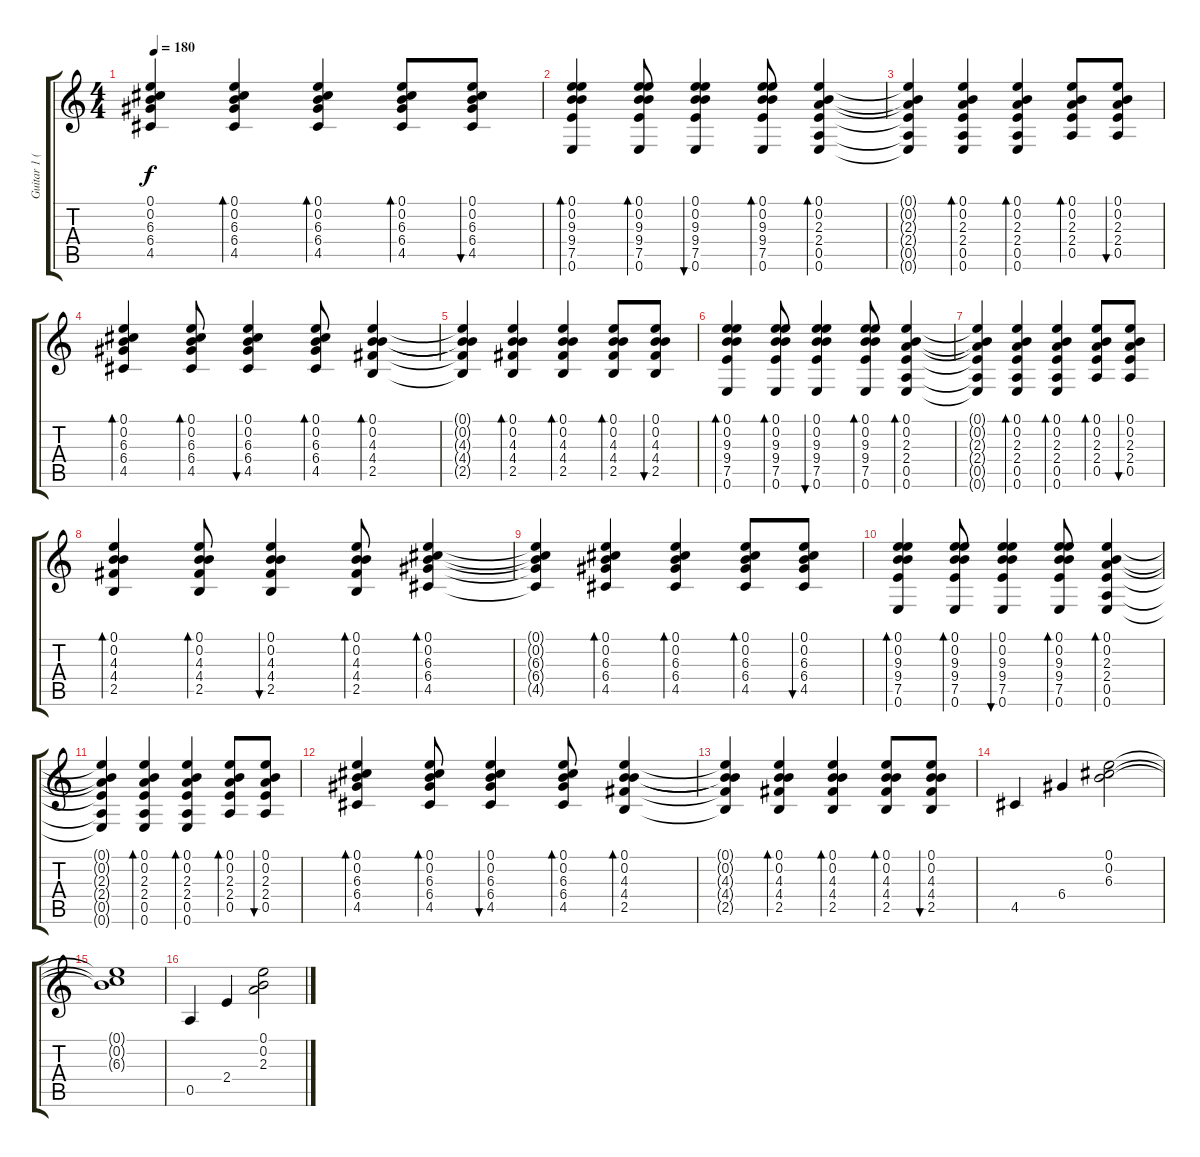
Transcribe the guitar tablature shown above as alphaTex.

\track ("Guitar 1 (Matt)" "Guitar 1 (") {instrument acousticguitarsteel}
\staff {score tabs}
\tuning (E4 B3 G3 D3 A2 E2) {hide}
\ts (4 4)
\tempo 180
\clef g2
\ks c
(0.1{t} 0.2{t} 6.3{t} 6.4{t} 4.5{t}).4{dy f} (0.1 0.2 6.3 6.4 4.5).4{bd 120} (0.1 0.2 6.3 6.4 4.5).4{bd 120} (0.1 0.2 6.3 6.4 4.5).8{bd 120} (0.1 0.2 6.3 6.4 4.5).8{bu 120} |
(0.1 0.2 9.3 9.4 7.5 0.6).4{bd 120} (0.1 0.2 9.3 9.4 7.5 0.6).8{bd 120} (0.1 0.2 9.3 9.4 7.5 0.6).4{bu 120} (0.1 0.2 9.3 9.4 7.5 0.6).8{bd 120} (0.1 0.2 2.3 2.4 0.5 0.6).4{bd 120} |
(0.1{t} 0.2{t} 2.3{t} 2.4{t} 0.5{t} 0.6{t}).4 (0.1 0.2 2.3 2.4 0.5 0.6).4{bd 120} (0.1 0.2 2.3 2.4 0.5 0.6).4{bd 120} (0.1 0.2 2.3 2.4 0.5).8{bd 120} (0.1 0.2 2.3 2.4 0.5).8{bu 120} |
(0.1 0.2 6.3 6.4 4.5).4{bd 120} (0.1 0.2 6.3 6.4 4.5).8{bd 120} (0.1 0.2 6.3 6.4 4.5).4{bu 120} (0.1 0.2 6.3 6.4 4.5).8{bd 120} (0.1 0.2 4.3 4.4 2.5).4{bd 120} |
(0.1{t} 0.2{t} 4.3{t} 4.4{t} 2.5{t}).4 (0.1 0.2 4.3 4.4 2.5).4{bd 120} (0.1 0.2 4.3 4.4 2.5).4{bd 120} (0.1 0.2 4.3 4.4 2.5).8{bd 120} (0.1 0.2 4.3 4.4 2.5).8{bu 120} |
(0.1 0.2 9.3 9.4 7.5 0.6).4{bd 120} (0.1 0.2 9.3 9.4 7.5 0.6).8{bd 120} (0.1 0.2 9.3 9.4 7.5 0.6).4{bu 120} (0.1 0.2 9.3 9.4 7.5 0.6).8{bd 120} (0.1 0.2 2.3 2.4 0.5 0.6).4{bd 120} |
(0.1{t} 0.2{t} 2.3{t} 2.4{t} 0.5{t} 0.6{t}).4 (0.1 0.2 2.3 2.4 0.5 0.6).4{bd 120} (0.1 0.2 2.3 2.4 0.5 0.6).4{bd 120} (0.1 0.2 2.3 2.4 0.5).8{bd 120} (0.1 0.2 2.3 2.4 0.5).8{bu 120} |
(0.1 0.2 4.3 4.4 2.5).4{bd 120} (0.1 0.2 4.3 4.4 2.5).8{bd 120} (0.1 0.2 4.3 4.4 2.5).4{bu 120} (0.1 0.2 4.3 4.4 2.5).8{bd 120} (0.1 0.2 6.3 6.4 4.5).4{bd 120} |
(0.1{t} 0.2{t} 6.3{t} 6.4{t} 4.5{t}).4 (0.1 0.2 6.3 6.4 4.5).4{bd 120} (0.1 0.2 6.3 6.4 4.5).4{bd 120} (0.1 0.2 6.3 6.4 4.5).8{bd 120} (0.1 0.2 6.3 6.4 4.5).8{bu 120} |
(0.1 0.2 9.3 9.4 7.5 0.6).4{bd 120} (0.1 0.2 9.3 9.4 7.5 0.6).8{bd 120} (0.1 0.2 9.3 9.4 7.5 0.6).4{bu 120} (0.1 0.2 9.3 9.4 7.5 0.6).8{bd 120} (0.1 0.2 2.3 2.4 0.5 0.6).4{bd 120} |
(0.1{t} 0.2{t} 2.3{t} 2.4{t} 0.5{t} 0.6{t}).4 (0.1 0.2 2.3 2.4 0.5 0.6).4{bd 120} (0.1 0.2 2.3 2.4 0.5 0.6).4{bd 120} (0.1 0.2 2.3 2.4 0.5).8{bd 120} (0.1 0.2 2.3 2.4 0.5).8{bu 120} |
(0.1 0.2 6.3 6.4 4.5).4{bd 120} (0.1 0.2 6.3 6.4 4.5).8{bd 120} (0.1 0.2 6.3 6.4 4.5).4{bu 120} (0.1 0.2 6.3 6.4 4.5).8{bd 120} (0.1 0.2 4.3 4.4 2.5).4{bd 120} |
(0.1{t} 0.2{t} 4.3{t} 4.4{t} 2.5{t}).4 (0.1 0.2 4.3 4.4 2.5).4{bd 120} (0.1 0.2 4.3 4.4 2.5).4{bd 120} (0.1 0.2 4.3 4.4 2.5).8{bd 120} (0.1 0.2 4.3 4.4 2.5).8{bu 120} |
4.5.4 6.4.4 (0.1 0.2 6.3).2 |
(0.1{t} 0.2{t} 6.3{t}).1 |
0.5.4 2.4.4 (0.1 0.2 2.3).2
